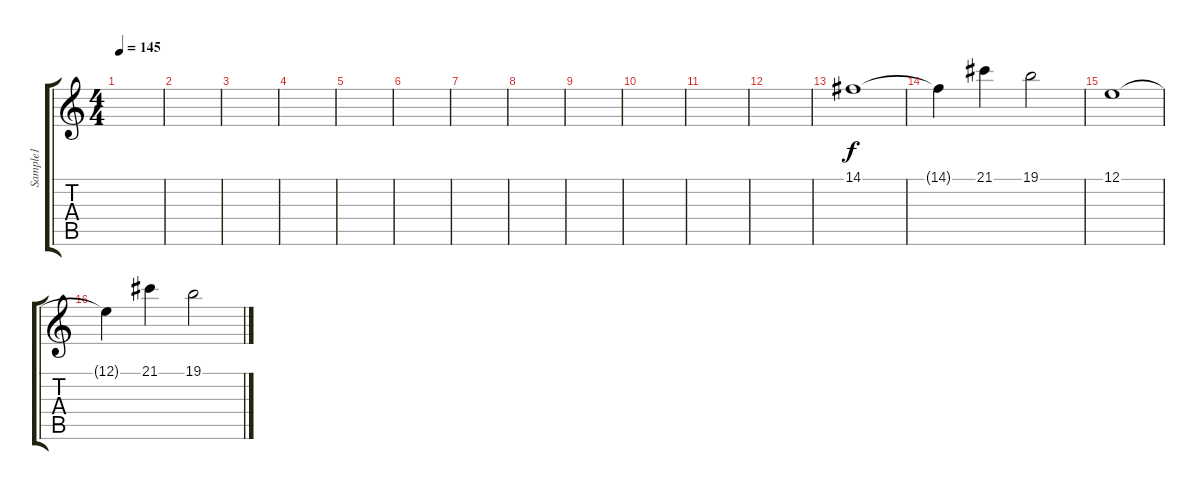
\track ("Sample1" "Sample1") {instrument stringensemble1}
\staff {score tabs}
\tuning (E4 B3 G3 D3 A2 E2) {hide}
\ts (4 4)
\tempo 145
\clef g2
\ks c
|
|
|
|
|
|
|
|
|
|
|
|
14.1.1 |
14.1{t}.4 21.1.4 19.1.2 |
12.1.1 |
12.1{t}.4 21.1.4 19.1.2
